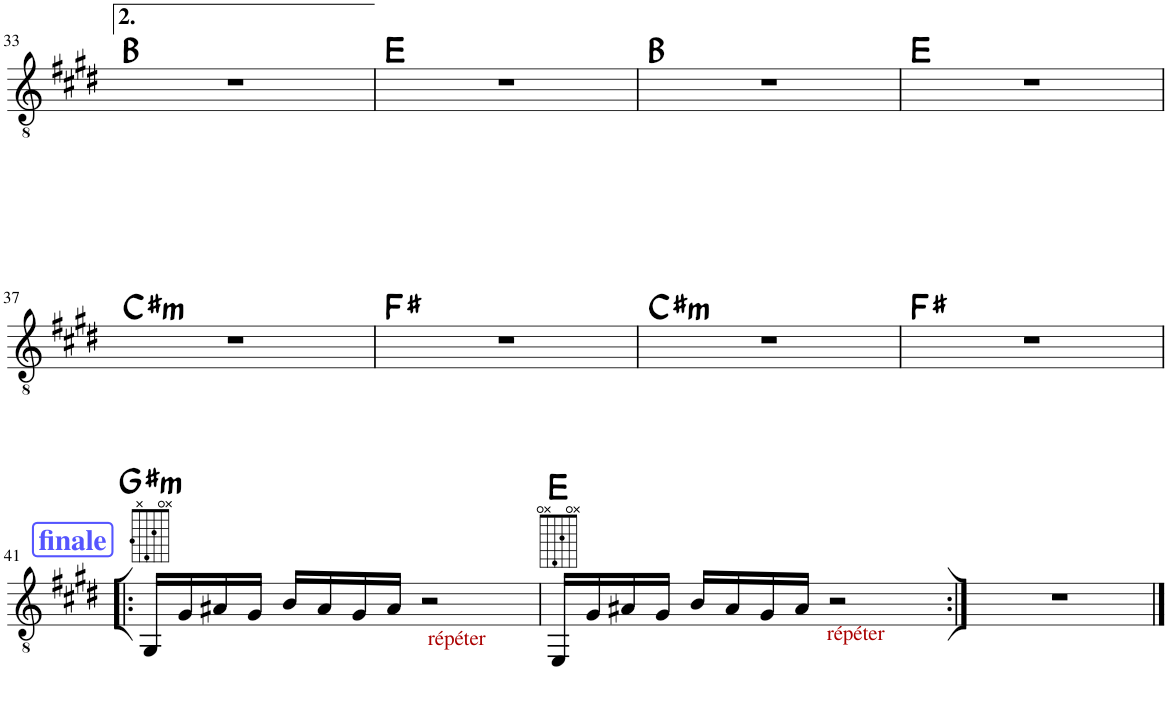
**kern	**harte
*part1	*part1
*staff1	*
*I"Classical Guitar	*
*I'Guit.	*
!!LO:PB:g=z
*clefGv2	*
*k[f#c#g#d#]	*
*M4/4	*
=33	=33
1r	B:maj
=34	=34
1r	E:maj
=35	=35
1r	B:maj
=36	=36
1r	E:maj
!!LO:LB:g=z
=37	=37
!	!LO:H:kt=m
1r	C#:min
=38	=38
1r	F#:maj
=39	=39
!	!LO:H:kt=m
1r	C#:min
=40	=40
1r	F#:maj
!!LO:LB:g=z
!!LO:REH:place=s1:a:B:cj:color=#5555FF:fs=14:t=finale
=41!|:	=41!|:
!	!LO:H:kt=m
16GG#/LL	G#:min
16G#/	.
16A#X/	.
16G#/JJ	.
16B/LL	.
16A#/	.
16G#/	.
16A#/JJ	.
!LO:TX:b:color=#AA0000:t=répéter	!
2r	.
=42	=42
16EE/LL	E:maj
16G#/	.
16A#X/	.
16G#/JJ	.
16B/LL	.
16A#/	.
16G#/	.
16A#/JJ	.
!LO:TX:b:color=#AA0000:t=répéter	!
2r	.
=43:|!	=43:|!
1r	.
==	==
*-	*-
